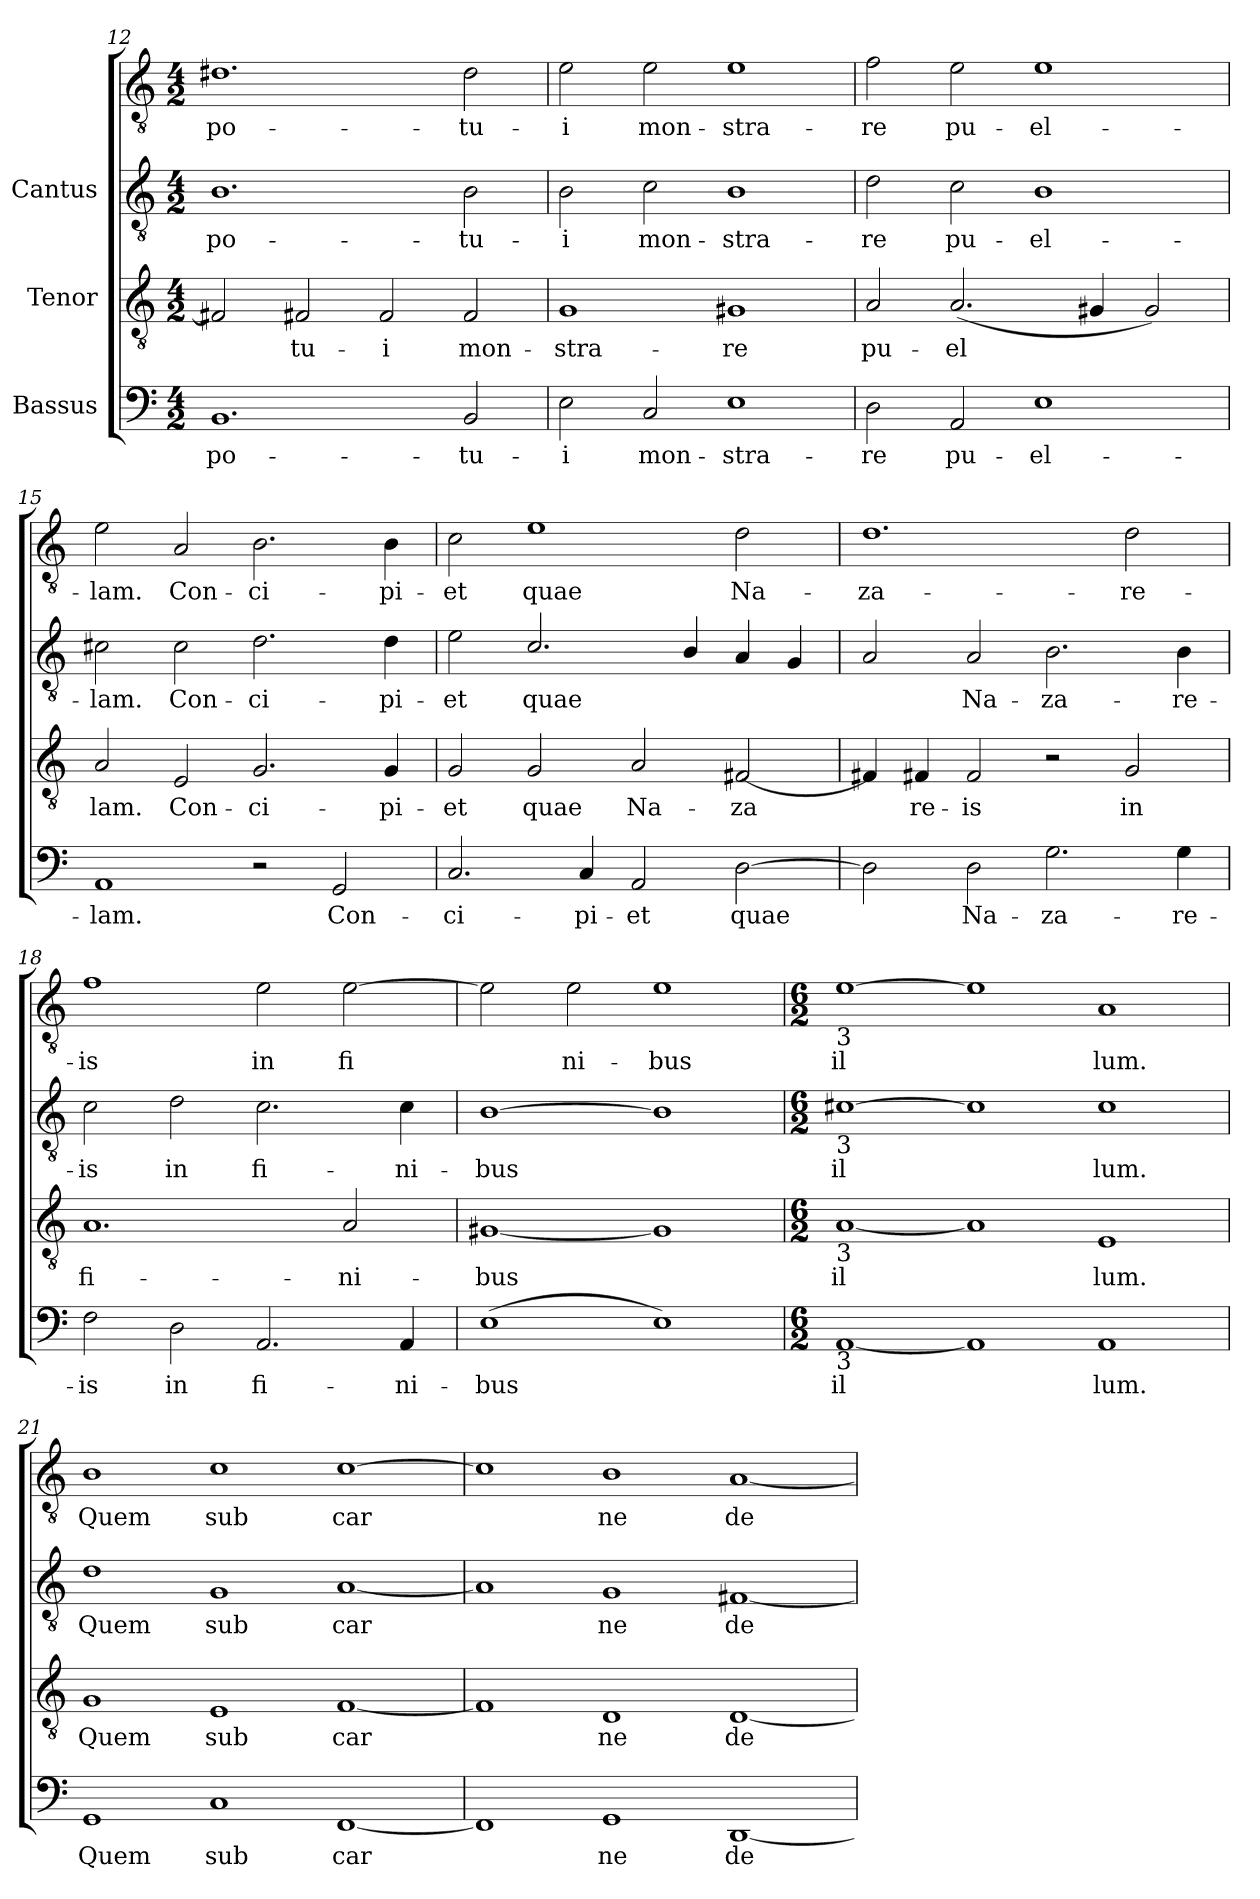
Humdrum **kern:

**kern	**text	**kern	**text	**kern	**text	**kern	**text
*part3	*part3	*part2	*part2	*part1	*part1	*part1	*part1
*staff4	*staff4	*staff3	*staff3	*staff2	*staff2	*staff1	*staff1
*I"Bassus	*	*I"Tenor	*	*I"Cantus	*	*	*
*clefF4	*	*clefGv2	*	*clefGv2	*	*clefGv2	*
*M4/2	*	*M4/2	*	*M4/2	*	*M4/2	*
=12	=12	=12	=12	=12	=12	=12	=12
!	!LO:LY:b:cj	!	!LO:LY:b:cj	!	!LO:LY:b:cj	!	!LO:LY:b:cj
1.BB	po-	2F#X/]	-	1.B	-po-	1.d#X	po-
!	!	!	!LO:LY:b:cj	!	!	!	!
.	.	2F#X/	tu-	.	.	.	.
!	!	!	!LO:LY:b:cj	!	!	!	!
.	.	2F#/	-i	.	.	.	.
!	!LO:LY:b:cj	!	!LO:LY:b:cj	!	!LO:LY:b:cj	!	!LO:LY:b:cj
2BB/	-tu-	2F#/	mon-	2B\	-tu-	2d#\	-tu-
=13	=13	=13	=13	=13	=13	=13	=13
!	!LO:LY:b:cj	!	!LO:LY:b:cj	!	!LO:LY:b:cj	!	!LO:LY:b:cj
2E\	-i	1G	-stra-	2B\	-i	2e\	-i
!	!LO:LY:b:cj	!	!	!	!LO:LY:b:cj	!	!LO:LY:b:cj
2C/	mon-	.	.	2c\	mon-	2e\	mon-
!	!LO:LY:b:cj	!	!LO:LY:b:cj	!	!LO:LY:b:cj	!	!LO:LY:b:cj
1E	-stra-	1G#X	-re	1B	-stra-	1e	-stra-
!!LO:PB:g=z
=14	=14	=14	=14	=14	=14	=14	=14
!	!LO:LY:b:cj	!	!LO:LY:b:cj	!	!LO:LY:b:cj	!	!LO:LY:b:cj
2D\	-re	2A/	pu-	2d\	-re	2f\	-re
!	!LO:LY:b:cj	!	!LO:LY:b:cj	!	!LO:LY:b:cj	!	!LO:LY:b:cj
2AA/	pu-	(<2.A/	-el-	2c\	pu-	2e\	pu-
!	!LO:LY:b:cj	!	!	!	!LO:LY:b:cj	!	!LO:LY:b:cj
1E	-el-	.	.	1B	-el-	1e	-el-
!	!	!	!LO:LY:b:cj	!	!	!	!
.	.	4G#X/	--	.	.	.	.
!	!	!	!LO:LY:b:cj	!	!	!	!
.	.	2G#/)	--	.	.	.	.
=15	=15	=15	=15	=15	=15	=15	=15
!	!LO:LY:b:cj	!	!LO:LY:b:cj	!	!LO:LY:b:cj	!	!LO:LY:b:cj
1AA	-lam.	2A/	-lam.	2c#X\	-lam.	2e\	-lam.
!	!	!	!LO:LY:b:cj	!	!LO:LY:b:cj	!	!LO:LY:b:cj
.	.	2E/	Con-	2c#\	Con-	2A/	Con-
!	!	!	!LO:LY:b:cj	!	!LO:LY:b:cj	!	!LO:LY:b:cj
2r	.	2.G/	-ci-	2.d\	-ci-	2.B\	-ci-
!	!LO:LY:b:cj	!	!	!	!	!	!
2GG/	Con-	.	.	.	.	.	.
!	!	!	!LO:LY:b:cj	!	!LO:LY:b:cj	!	!LO:LY:b:cj
.	.	4G/	-pi-	4d\	-pi-	4B\	-pi-
=16	=16	=16	=16	=16	=16	=16	=16
!	!LO:LY:b:cj	!	!LO:LY:b:cj	!	!LO:LY:b:cj	!	!LO:LY:b:cj
2.C/	-ci-	2G/	-et	2e\	-et	2c\	-et
!	!	!	!LO:LY:b:cj	!	!LO:LY:b:cj	!	!LO:LY:b:cj
.	.	2G/	quae	2.c/	quae	1e	quae
!	!LO:LY:b:cj	!	!	!	!	!	!
4C/	-pi-	.	.	.	.	.	.
!	!LO:LY:b:cj	!	!LO:LY:b:cj	!	!	!	!
2AA/	-et	2A/	Na-	.	.	.	.
!	!	!	!	!	!LO:LY:b:cj	!	!
.	.	.	.	4B/	.	.	.
!	!LO:LY:b:cj	!	!LO:LY:b:cj	!	!LO:LY:b:cj	!	!LO:LY:b:cj
[>2D\	quae	[<2F#X/	-za-	4A/	.	2d\	Na-
!	!	!	!	!	!LO:LY:b:cj	!	!
.	.	.	.	4G/	.	.	.
!!LO:LB:g=z
=17	=17	=17	=17	=17	=17	=17	=17
!	!LO:LY:b:cj	!	!LO:LY:b:cj	!	!LO:LY:b:cj	!	!LO:LY:b:cj
2D\]	.	4F#X/]	-	2A/	-	1.d	za-
!	!	!	!LO:LY:b:cj	!	!	!	!
.	.	4F#X/	re-	.	.	.	.
!	!LO:LY:b:cj	!	!LO:LY:b:cj	!	!LO:LY:b:cj	!	!
2D\	Na-	2F#/	-is	2A/	Na-	.	.
!	!LO:LY:b:cj	!	!	!	!LO:LY:b:cj	!	!
2.G\	-za-	2r	.	2.B\	-za-	.	.
!	!	!	!LO:LY:b:cj	!	!	!	!LO:LY:b:cj
.	.	2G/	in	.	.	2d\	-re-
!	!LO:LY:b:cj	!	!	!	!LO:LY:b:cj	!	!
4G\	-re-	.	.	4B\	-re-	.	.
=18	=18	=18	=18	=18	=18	=18	=18
!	!LO:LY:b:cj	!	!LO:LY:b:cj	!	!LO:LY:b:cj	!	!LO:LY:b:cj
2F\	-is	1.A	fi-	2c\	-is	1f	-is
!	!LO:LY:b:cj	!	!	!	!LO:LY:b:cj	!	!
2D\	in	.	.	2d\	in	.	.
!	!LO:LY:b:cj	!	!	!	!LO:LY:b:cj	!	!LO:LY:b:cj
2.AA/	fi-	.	.	2.c\	fi-	2e\	in
!	!	!	!LO:LY:b:cj	!	!	!	!LO:LY:b:cj
.	.	2A/	-ni-	.	.	[>2e\	fi-
!	!LO:LY:b:cj	!	!	!	!LO:LY:b:cj	!	!
4AA/	-ni-	.	.	4c\	-ni-	.	.
=19	=19	=19	=19	=19	=19	=19	=19
!	!LO:LY:b:cj	!	!LO:LY:b:cj	!	!LO:LY:b:cj	!	!LO:LY:b:cj
(>1E	-bus	[<1G#X	-bus	[>1B	bus	2e\]	-
!	!	!	!	!	!	!	!LO:LY:b:cj
.	.	.	.	.	.	2e\	ni-
!	!LO:LY:b:cj	!	!LO:LY:b:cj	!	!LO:LY:b:cj	!	!LO:LY:b:cj
1E)	.	1G#]	.	1B]	.	1e	-bus
=20	=20	=20	=20	=20	=20	=20	=20
*M6/2	*	*M6/2	*	*M6/2	*	*M6/2	*
*	*	*	*	*	*	*MM252	*
!	!	!	!	!	!	!LO:TX:b:t=3	!
!	!	!	!	!LO:TX:b:t=3	!	!	!
!	!	!LO:TX:b:t=3	!	!	!	!	!
!LO:TX:b:t=3	!	!	!	!	!	!	!
!	!LO:LY:b:cj	!	!LO:LY:b:cj	!	!LO:LY:b:cj	!	!LO:LY:b:cj
[<1AA	il-	[<1A	il-	[>1c#X	il-	[>1e	il-
!	!LO:LY:b:cj	!	!LO:LY:b:cj	!	!LO:LY:b:cj	!	!LO:LY:b:cj
1AA]	-	1A]	-	1c#]	-	1e]	-
!	!LO:LY:b:cj	!	!LO:LY:b:cj	!	!LO:LY:b:cj	!	!LO:LY:b:cj
1AA	lum.	1E	lum.	1c#	lum.	1A	lum.
!!LO:LB:g=z
=21	=21	=21	=21	=21	=21	=21	=21
!	!LO:LY:b:cj	!	!LO:LY:b:cj	!	!LO:LY:b:cj	!	!LO:LY:b:cj
1GG	Quem	1G	Quem	1d	-Quem	1B	Quem
!	!LO:LY:b:cj	!	!LO:LY:b:cj	!	!LO:LY:b:cj	!	!LO:LY:b:cj
1C	sub	1E	sub	1G	sub	1c	sub
!	!LO:LY:b:cj	!	!LO:LY:b:cj	!	!LO:LY:b:cj	!	!LO:LY:b:cj
[<1FF	car-	[<1F	car-	[<1A	car-	[>1c	car-
=22	=22	=22	=22	=22	=22	=22	=22
!	!LO:LY:b:cj	!	!LO:LY:b:cj	!	!LO:LY:b:cj	!	!LO:LY:b:cj
1FF]	-	1F]	-	1A]	-	1c]	-
!	!LO:LY:b:cj	!	!LO:LY:b:cj	!	!LO:LY:b:cj	!	!LO:LY:b:cj
1GG	ne	1D	ne	1G	ne	1B	ne
!	!LO:LY:b:cj	!	!LO:LY:b:cj	!	!LO:LY:b:cj	!	!LO:LY:b:cj
[<1DD	de-	[<1D	de-	[<1F#X	de-	[<1A	de-
=	=	=	=	=	=	=	=
*-	*-	*-	*-	*-	*-	*-	*-
